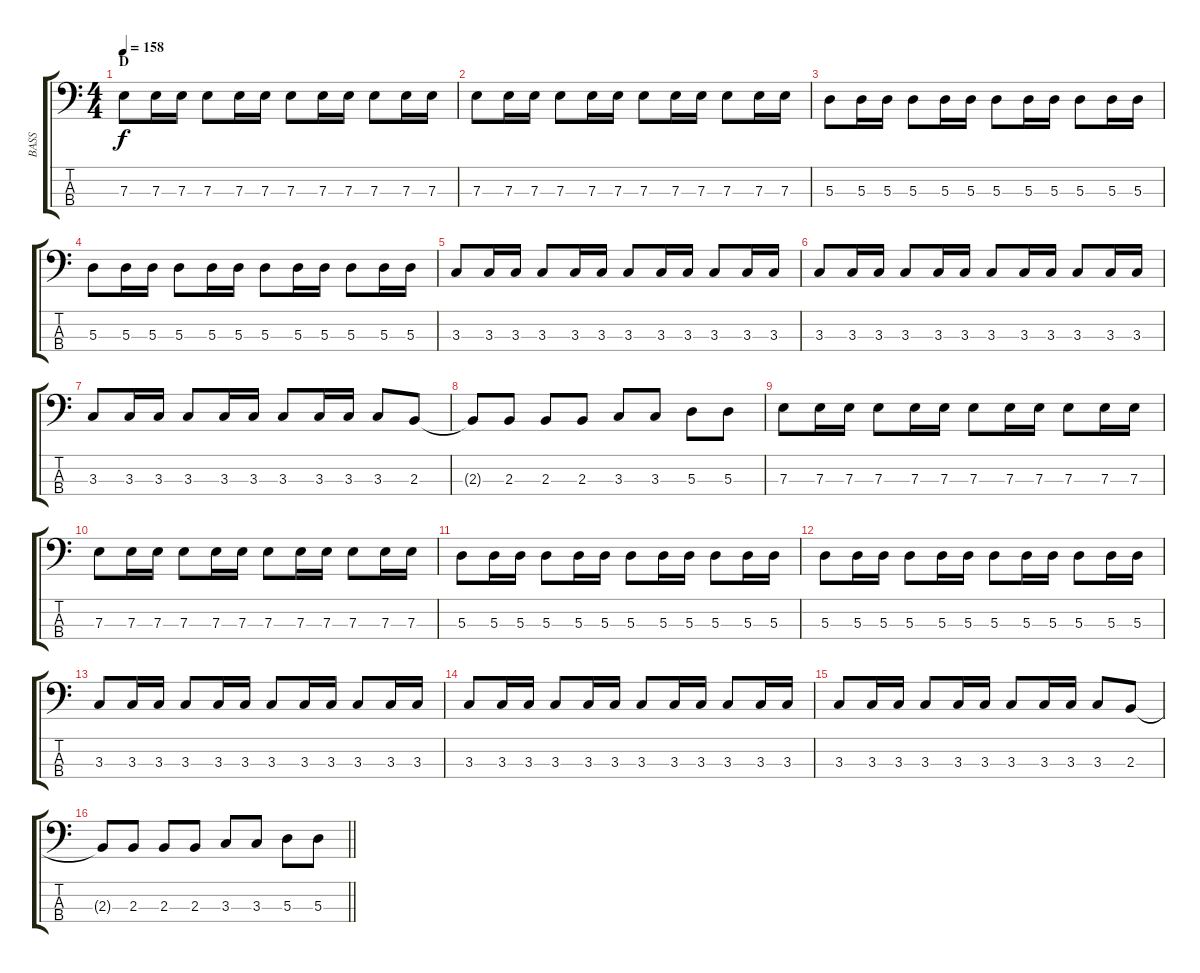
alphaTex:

\track ("BASS" "BASS") {instrument electricbasspick}
\staff {score tabs}
\tuning (G2 D2 A1 E1) {hide}
\ts (4 4)
\section ("" "D")
\tempo 158
\clef f4
\ks c
7.3.8{dy f} 7.3.16 7.3.16 7.3.8 7.3.16 7.3.16 7.3.8 7.3.16 7.3.16 7.3.8 7.3.16 7.3.16 |
7.3.8 7.3.16 7.3.16 7.3.8 7.3.16 7.3.16 7.3.8 7.3.16 7.3.16 7.3.8 7.3.16 7.3.16 |
5.3.8 5.3.16 5.3.16 5.3.8 5.3.16 5.3.16 5.3.8 5.3.16 5.3.16 5.3.8 5.3.16 5.3.16 |
5.3.8 5.3.16 5.3.16 5.3.8 5.3.16 5.3.16 5.3.8 5.3.16 5.3.16 5.3.8 5.3.16 5.3.16 |
3.3.8 3.3.16 3.3.16 3.3.8 3.3.16 3.3.16 3.3.8 3.3.16 3.3.16 3.3.8 3.3.16 3.3.16 |
3.3.8 3.3.16 3.3.16 3.3.8 3.3.16 3.3.16 3.3.8 3.3.16 3.3.16 3.3.8 3.3.16 3.3.16 |
3.3.8 3.3.16 3.3.16 3.3.8 3.3.16 3.3.16 3.3.8 3.3.16 3.3.16 3.3.8 2.3.8 |
2.3{t}.8 2.3.8 2.3.8 2.3.8 3.3.8 3.3.8 5.3.8 5.3.8 |
7.3.8 7.3.16 7.3.16 7.3.8 7.3.16 7.3.16 7.3.8 7.3.16 7.3.16 7.3.8 7.3.16 7.3.16 |
7.3.8 7.3.16 7.3.16 7.3.8 7.3.16 7.3.16 7.3.8 7.3.16 7.3.16 7.3.8 7.3.16 7.3.16 |
5.3.8 5.3.16 5.3.16 5.3.8 5.3.16 5.3.16 5.3.8 5.3.16 5.3.16 5.3.8 5.3.16 5.3.16 |
5.3.8 5.3.16 5.3.16 5.3.8 5.3.16 5.3.16 5.3.8 5.3.16 5.3.16 5.3.8 5.3.16 5.3.16 |
3.3.8 3.3.16 3.3.16 3.3.8 3.3.16 3.3.16 3.3.8 3.3.16 3.3.16 3.3.8 3.3.16 3.3.16 |
3.3.8 3.3.16 3.3.16 3.3.8 3.3.16 3.3.16 3.3.8 3.3.16 3.3.16 3.3.8 3.3.16 3.3.16 |
3.3.8 3.3.16 3.3.16 3.3.8 3.3.16 3.3.16 3.3.8 3.3.16 3.3.16 3.3.8 2.3.8 |
\barLineRight lightlight
2.3{t}.8 2.3.8 2.3.8 2.3.8 3.3.8 3.3.8 5.3.8 5.3.8
